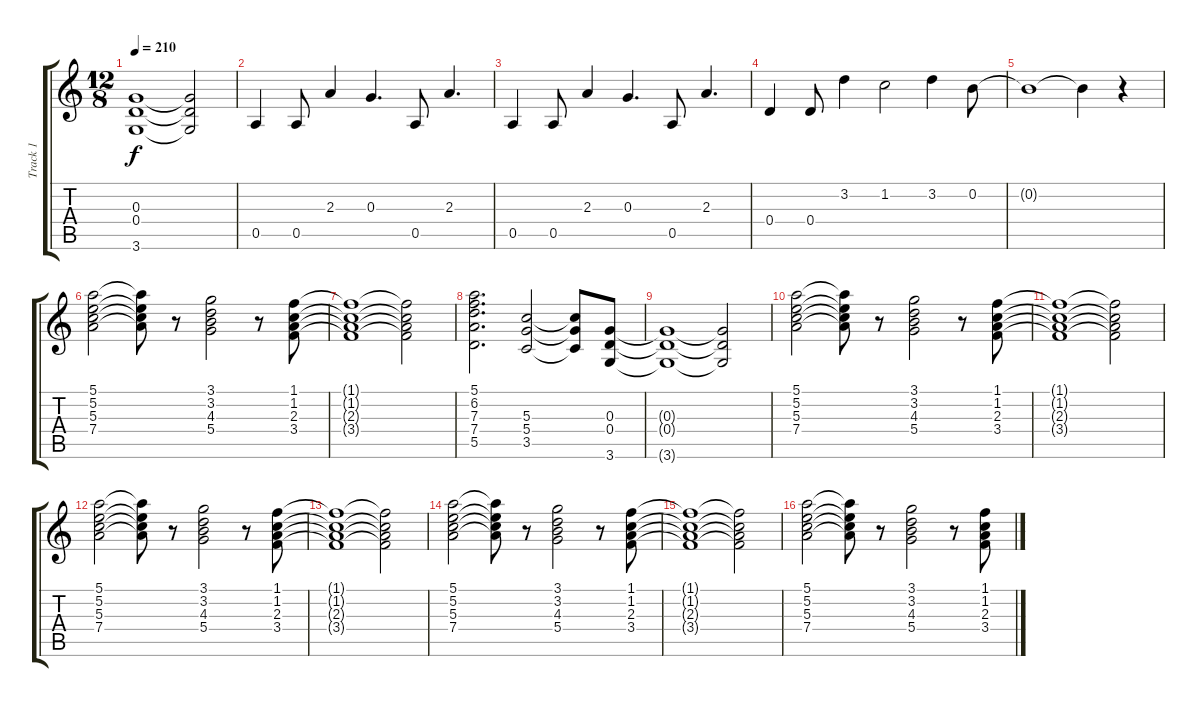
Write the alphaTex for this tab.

\track ("Track 1" "Track 1") {instrument distortionguitar}
\staff {score tabs}
\tuning (E4 B3 G3 D3 A2 E2) {hide}
\ts (12 8)
\tempo 210
\clef g2
\ks c
(0.3{t} 0.4{t} 3.6{t}).1{dy f} (0.3{t} 0.4{t} 3.6{t}).2 |
0.5.4 0.5.8 2.3.4 0.3.4{d} 0.5.8 2.3.4{d} |
0.5.4 0.5.8 2.3.4 0.3.4{d} 0.5.8 2.3.4{d} |
0.4.4 0.4.8 3.2.4 1.2.2 3.2.4 0.2.8 |
0.2{t}.1 0.2{t}.4 r.4 |
(5.1 5.2 5.3 7.4).2 (5.1{t} 5.2{t} 5.3{t} 7.4{t}).8 r.8 (3.1 3.2 4.3 5.4).2 r.8 (1.1 1.2 2.3 3.4).8 |
(1.1{t} 1.2{t} 2.3{t} 3.4{t}).1 (1.1{t} 1.2{t} 2.3{t} 3.4{t}).2 |
(5.1 6.2 7.3 7.4 5.5).2{d} (5.3 5.4 3.5).2 (5.3{t} 5.4{t} 3.5{t}).8 (0.3 0.4 3.6).8 |
(0.3{t} 0.4{t} 3.6{t}).1 (0.3{t} 0.4{t} 3.6{t}).2 |
(5.1 5.2 5.3 7.4).2 (5.1{t} 5.2{t} 5.3{t} 7.4{t}).8 r.8 (3.1 3.2 4.3 5.4).2 r.8 (1.1 1.2 2.3 3.4).8 |
(1.1{t} 1.2{t} 2.3{t} 3.4{t}).1 (1.1{t} 1.2{t} 2.3{t} 3.4{t}).2 |
(5.1 5.2 5.3 7.4).2 (5.1{t} 5.2{t} 5.3{t} 7.4{t}).8 r.8 (3.1 3.2 4.3 5.4).2 r.8 (1.1 1.2 2.3 3.4).8 |
(1.1{t} 1.2{t} 2.3{t} 3.4{t}).1 (1.1{t} 1.2{t} 2.3{t} 3.4{t}).2 |
(5.1 5.2 5.3 7.4).2 (5.1{t} 5.2{t} 5.3{t} 7.4{t}).8 r.8 (3.1 3.2 4.3 5.4).2 r.8 (1.1 1.2 2.3 3.4).8 |
(1.1{t} 1.2{t} 2.3{t} 3.4{t}).1 (1.1{t} 1.2{t} 2.3{t} 3.4{t}).2 |
(5.1 5.2 5.3 7.4).2 (5.1{t} 5.2{t} 5.3{t} 7.4{t}).8 r.8 (3.1 3.2 4.3 5.4).2 r.8 (1.1 1.2 2.3 3.4).8
